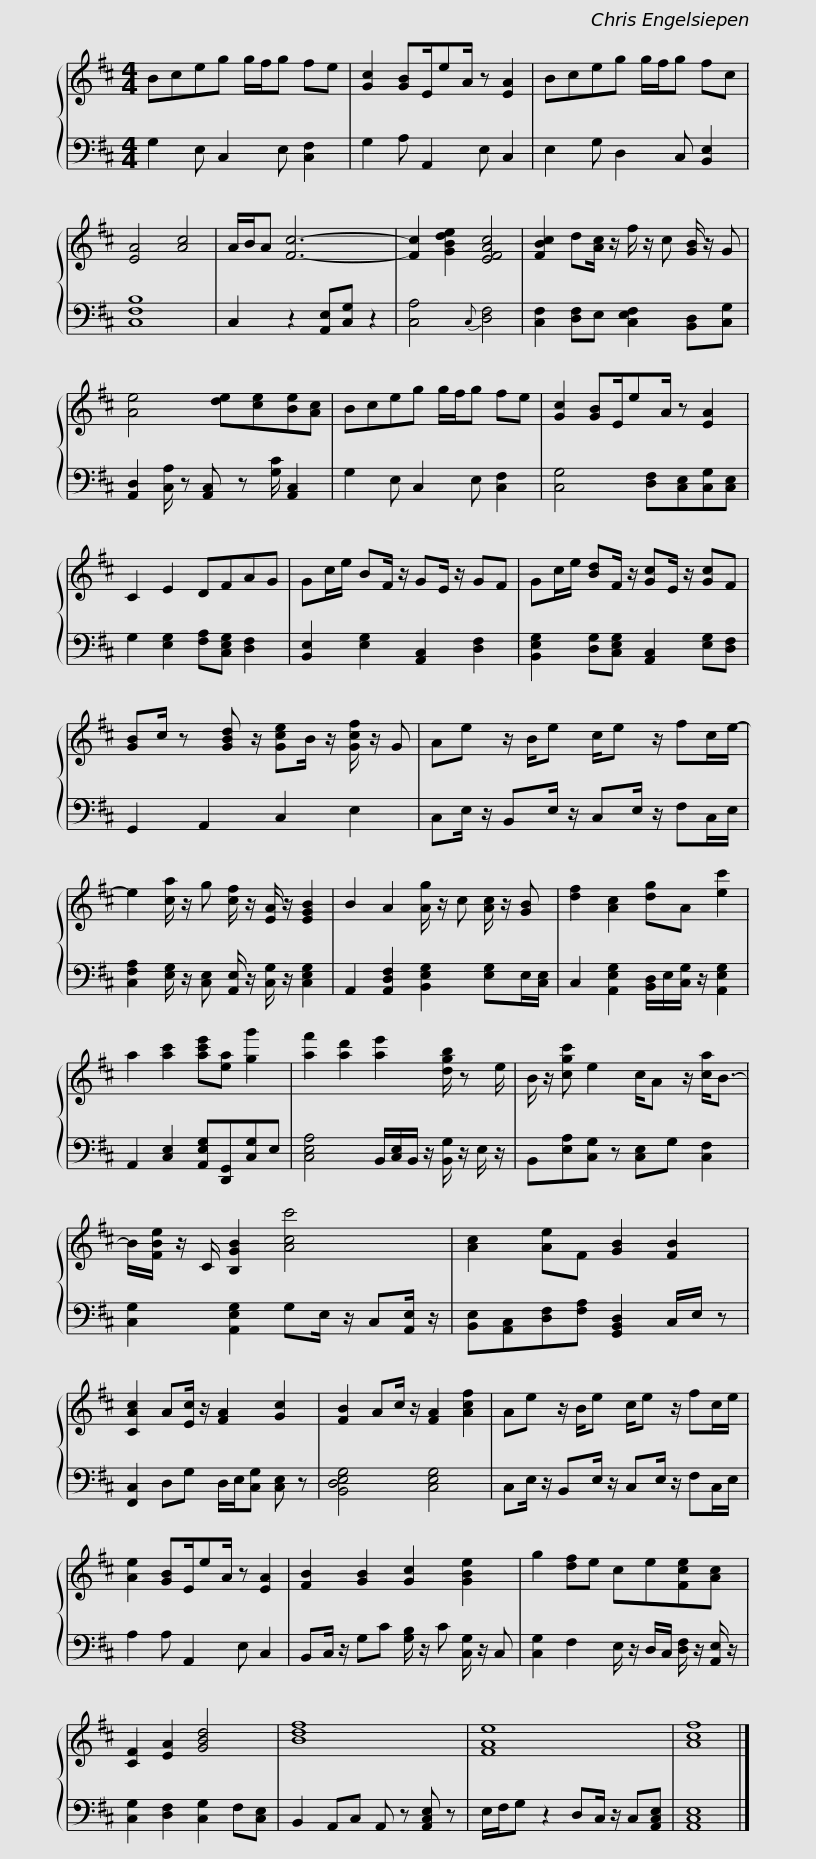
X:1
%%score { 1 | 2 }
L:1/8
M:4/4
I:linebreak $
K:D
V:1 treble
V:2 bass
V:1
 Bceg g/f/g fe | [Gc]2 [GB]E/eA/ z [EA]2 | Bceg g/f/g fc | [EA]4 [Ac]4 | A/B/A [Fc]6- | %5
 [Fc]2 [GBde]2 [EFAc]4 |$ [FBc]2 d[Ac]/ z/ f/ z/ c [GB]/ z/ G | [Ae]4 [de][ce][Be][Ac] | Bceg g/f/g fe | [Gc]2 [GB]E/eA/ z [EA]2 | %10
 C2 E2 DFAG |$ Gc/e/ BF/ z/ GE/ z/ GF | Gc/e/ [Bd]F/ z/ [Gc]E/ z/ [Gc]F | [GB]c/ z [GBd] z/ [Gce]B/ z/ [Gcf]/ z/ G |$ Ae z/ B/e c/e z/ fc/e/- | %15
 e2 [ca]/ z/ g [cf]/ z/ [EA]/ z/ [EGB]2 | B2 A2 [Ag]/ z/ c [Ac]/ z/ [GB] | [df]2 [Ac]2 [dg]A [ec']2 |$ a2 [ac']2 [ac'e'][ea] [gg']2 | [af']2 [ad']2 [ae']2 [dgb]/ z e/ | %20
 B/ z/ [cgc'] e2 c/A z/ [ca]<B- | B/[FBe]/ z/ C/ [B,GB]2 [Acc']4 |$ [Ac]2 [Ae]F [GB]2 [FB]2 | [CAc]2 A[Ec]/ z/ [FA]2 [Gc]2 | [FB]2 Ac/ z/ [FA]2 [Acf]2 | %25
 Ae z/ B/e c/e z/ fc/e/ | [Ae]2 [GB]E/eA/ z [EA]2 |$ [FB]2 [GB]2 [Gc]2 [GBe]2 | g2 [df]e ce[Fce][Ac] | [CF]2 [EA]2 [GBd]4 | %30
 [Bdf]8 | [FAe]8 |$ [Acf]8 |] %33
V:2
 G,2 E, C,2 E, [C,F,]2 | G,2 A, A,,2 E, C,2 | E,2 G, D,2 C, [B,,E,]2 | [C,F,B,]8 | C,2 z2 [A,,E,][C,G,] z2 | %5
 [C,A,]4{C,} [D,F,]4 |$ [C,F,]2 [D,F,]E, [C,E,F,]2 [B,,D,][C,G,] | [A,,D,]2 [C,A,]/ z [A,,C,] z [G,C]/ [A,,C,]2 | G,2 E, C,2 E, [C,F,]2 | [C,G,]4 [D,F,][C,E,][C,G,][C,E,] | %10
 G,2 [E,G,]2 [F,A,][C,E,G,] [D,F,]2 |$ [B,,E,]2 [E,G,]2 [A,,C,]2 [D,F,]2 | [B,,E,G,]2 [D,G,][C,E,G,] [A,,C,]2 [E,G,][D,F,] | G,,2 A,,2 C,2 E,2 |$ C,E,/ z/ B,,E,/ z/ C,E,/ z/ F,C,/E,/ | %15
 [C,F,A,]2 [E,G,]/ z/ [C,E,] [A,,E,]/ z/ [C,G,]/ z/ [C,E,G,]2 | A,,2 [A,,D,F,]2 [B,,E,G,]2 [E,G,]E,/[C,E,]/ | C,2 [A,,E,G,]2 [B,,D,]/E,/[C,G,]/ z/ [A,,E,G,]2 |$ A,,2 [C,E,]2 [A,,E,G,][D,,G,,][C,G,]E, | [C,E,A,]4 B,,/[C,E,]/B,,/ z/ [B,,G,]/ z/ E,/ z/ | %20
 B,,[E,A,][C,G,] z [C,E,]G, [C,F,]2 | [C,G,]2 [A,,E,G,]2 G,E,/ z/ C,[A,,E,]/ z/ |$ [B,,E,][A,,C,][D,F,][F,A,] [G,,B,,D,]2 C,/E,/ z | [F,,C,]2 D,G, D,/E,/[C,G,] [C,E,] z | [B,,D,E,G,]4 [C,E,G,]4 | %25
 C,E,/ z/ B,,E,/ z/ C,E,/ z/ F,C,/E,/ | A,2 A, A,,2 E, C,2 |$ B,,C,/ z/ G,C [G,B,]/ z/ C [C,G,]/ z/ C, | [C,G,]2 F,2 E,/ z/ D,/C,/ [D,F,]/ z/ [A,,E,]/ z/ | [C,G,]2 [D,F,]2 [C,G,]2 F,[C,E,] | %30
 B,,2 A,,C, A,, z [A,,C,E,] z | E,/F,/G, z2 D,C,/ z/ C,[A,,C,E,] |$ [A,,C,E,]8 |] %33
